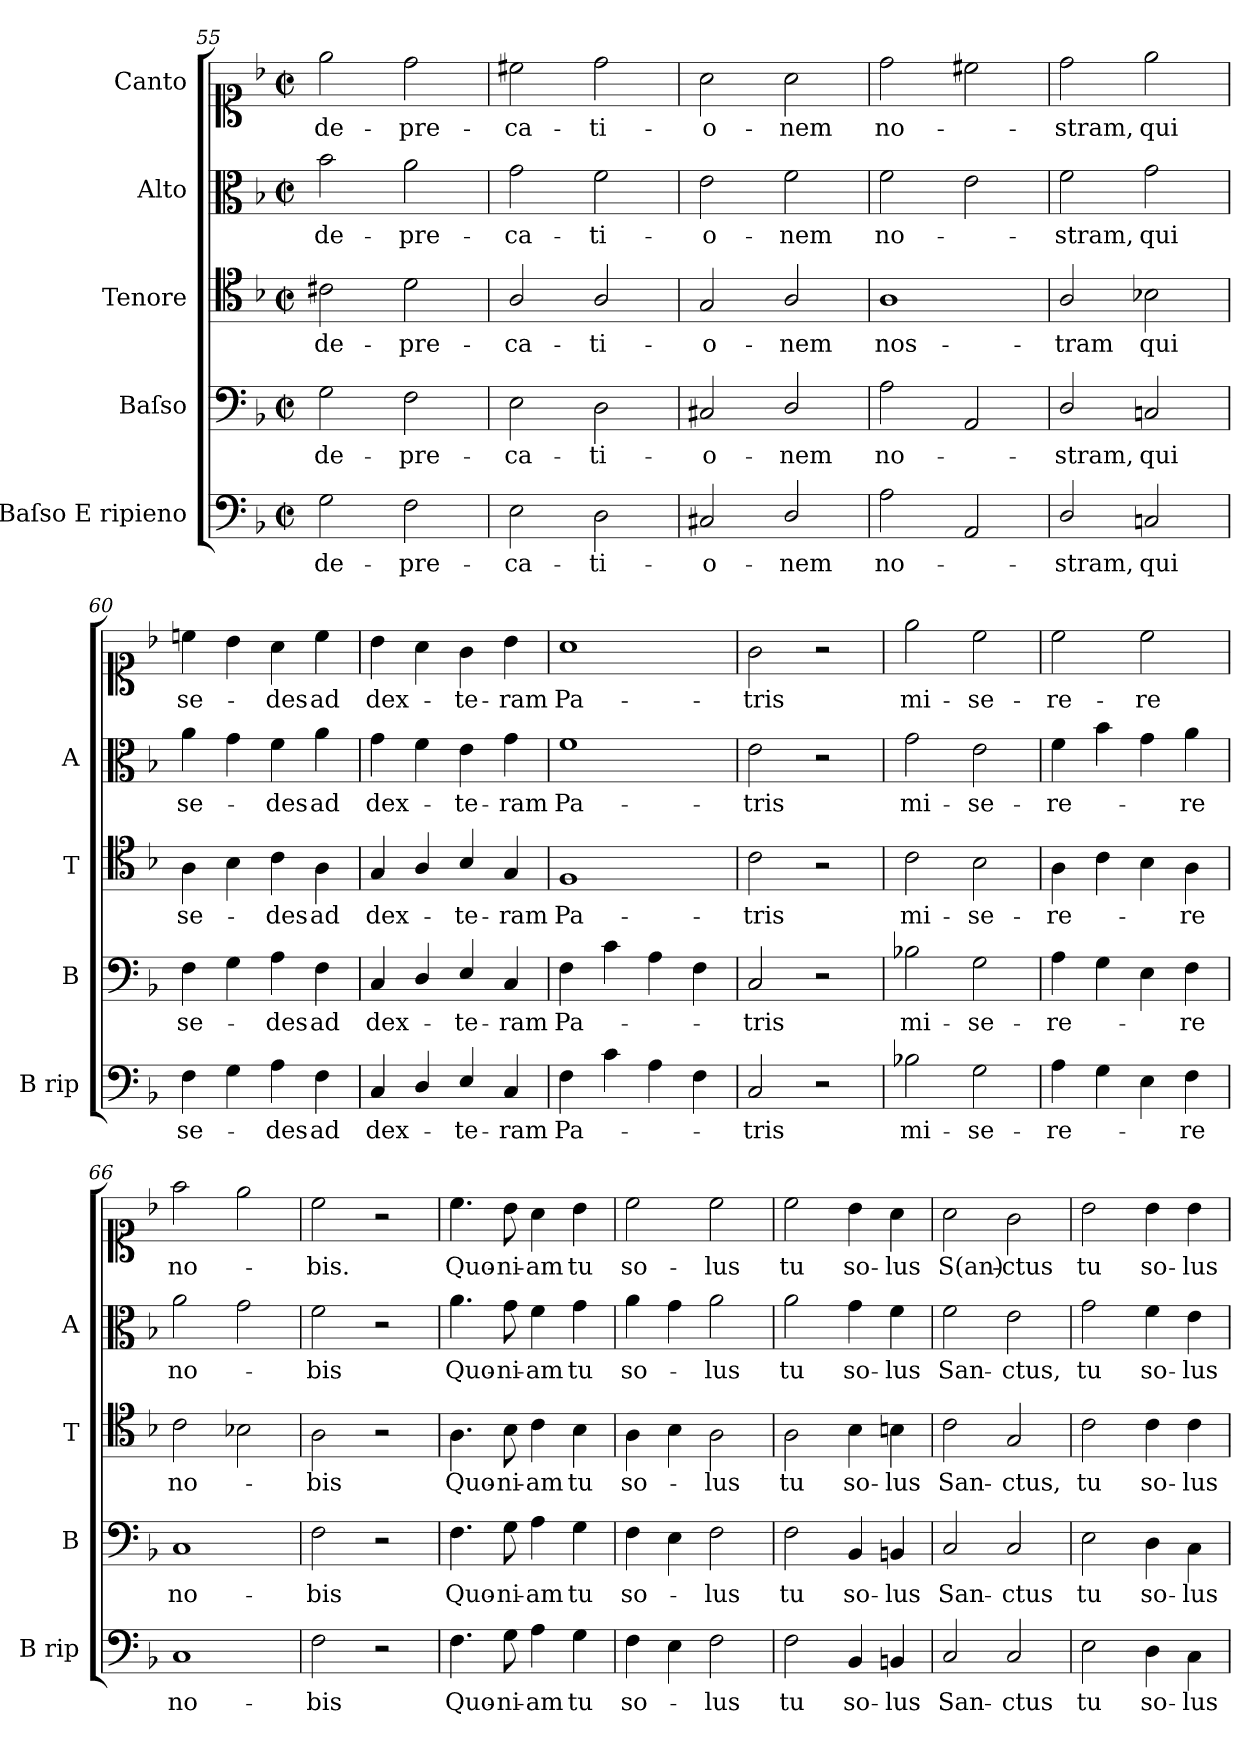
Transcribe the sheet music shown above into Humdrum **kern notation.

**kern	**text	**kern	**text	**kern	**text	**kern	**text	**kern	**text
*part5	*part5	*part4	*part4	*part3	*part3	*part2	*part2	*part1	*part1
*staff5	*staff5	*staff4	*staff4	*staff3	*staff3	*staff2	*staff2	*staff1	*staff1
*I"Baſso E ripieno	*	*I"Baſso	*	*I"Tenore	*	*I"Alto	*	*I"Canto	*
*I'B rip	*	*I'B	*	*I'T	*	*I'A	*	*	*
*clefF4	*	*clefF4	*	*clefC4	*	*clefC3	*	*clefC1	*
*k[b-]	*	*k[b-]	*	*k[b-]	*	*k[b-]	*	*k[b-]	*
*F:	*	*F:	*	*F:	*	*F:	*	*F:	*
*M2/2	*	*M2/2	*	*M2/2	*	*M2/2	*	*M2/2	*
*met(c|)	*	*met(c|)	*	*met(c|)	*	*met(c|)	*	*met(c|)	*
=55	=55	=55	=55	=55	=55	=55	=55	=55	=55
2G\	de-	2G\	de-	2c#X\	de-	2b-\	de-	2ee\	de-
2F\	-pre-	2F\	-pre-	2d\	-pre-	2a\	-pre-	2dd\	-pre-
=56	=56	=56	=56	=56	=56	=56	=56	=56	=56
2E\	-ca-	2E\	-ca-	2A/	-ca-	2g\	-ca-	2cc#X\	-ca-
2D\	-ti-	2D\	-ti-	2A/	-ti-	2f\	-ti-	2dd\	-ti-
=57	=57	=57	=57	=57	=57	=57	=57	=57	=57
2C#X/	-o-	2C#X/	-o-	2G/	-o-	2e\	-o-	2a\	-o-
2D/	-nem	2D/	-nem	2A/	-nem	2f\	-nem	2a\	-nem
=58	=58	=58	=58	=58	=58	=58	=58	=58	=58
2A\	no-	2A\	no-	1A	nos-	2f\	no-	2dd\	no-
2AA/	.	2AA/	.	.	.	2e\	.	2cc#X\	.
=59	=59	=59	=59	=59	=59	=59	=59	=59	=59
2D/	-stram,	2D/	-stram,	2A/	-tram	2f\	-stram,	2dd\	-stram,
2Cn/	qui	2Cn/	qui	2B-X\	qui	2g\	qui	2ee\	qui
=60	=60	=60	=60	=60	=60	=60	=60	=60	=60
4F\	se-	4F\	se-	4A\	se-	4a\	se-	4ccn\	se-
4G\	.	4G\	.	4B-\	.	4g\	.	4b-\	.
4A\	-des	4A\	-des	4c\	-des	4f\	-des	4a\	-des
4F\	ad	4F\	ad	4A\	ad	4a\	ad	4cc\	ad
=61	=61	=61	=61	=61	=61	=61	=61	=61	=61
4C/	dex-	4C/	dex-	4G/	dex-	4g\	dex-	4b-\	dex-
4D/	.	4D/	.	4A/	.	4f\	.	4a\	.
4E/	-te-	4E/	-te-	4B-/	-te-	4e\	-te-	4g\	-te-
4C/	-ram	4C/	-ram	4G/	-ram	4g\	-ram	4b-\	-ram
=62	=62	=62	=62	=62	=62	=62	=62	=62	=62
4F\	Pa-	4F\	Pa-	1F	Pa-	1f	Pa-	1a	Pa-
4c\	.	4c\	.	.	.	.	.	.	.
4A\	.	4A\	.	.	.	.	.	.	.
4F\	.	4F\	.	.	.	.	.	.	.
=63	=63	=63	=63	=63	=63	=63	=63	=63	=63
2C/	-tris	2C/	-tris	2c\	-tris	2e\	-tris	2g\	-tris
2r	.	2r	.	2r	.	2r	.	2r	.
=64	=64	=64	=64	=64	=64	=64	=64	=64	=64
2B-X\	mi-	2B-X\	mi-	2c\	mi-	2g\	mi-	2ee\	mi-
2G\	-se-	2G\	-se-	2B-\	-se-	2e\	-se-	2cc\	-se-
=65	=65	=65	=65	=65	=65	=65	=65	=65	=65
4A\	-re-	4A\	-re-	4A\	-re-	4f\	-re-	2cc\	-re-
4G\	.	4G\	.	4c\	.	4b-\	.	.	.
4E\	.	4E\	.	4B-\	.	4g\	.	2cc\	-re
4F\	-re	4F\	-re	4A\	-re	4a\	-re	.	.
=66	=66	=66	=66	=66	=66	=66	=66	=66	=66
1C	no-	1C	no-	2c\	no-	2a\	no-	2ff\	no-
.	.	.	.	2B-X\	.	2g\	.	2ee\	.
=67	=67	=67	=67	=67	=67	=67	=67	=67	=67
2F\	-bis	2F\	-bis	2A\	-bis	2f\	-bis	2cc\	-bis.
2r	.	2r	.	2r	.	2r	.	2r	.
=68	=68	=68	=68	=68	=68	=68	=68	=68	=68
4.F\	Quo-	4.F\	Quo-	4.A\	Quo-	4.a\	Quo-	4.cc\	Quo-
8G\	-ni-	8G\	-ni-	8B-\	-ni-	8g\	-ni-	8b-\	-ni-
4A\	-am	4A\	-am	4c\	-am	4f\	-am	4a\	-am
4G\	tu	4G\	tu	4B-\	tu	4g\	tu	4b-\	tu
=69	=69	=69	=69	=69	=69	=69	=69	=69	=69
4F\	so-	4F\	so-	4A\	so-	4a\	so-	2cc\	so-
4E\	.	4E\	.	4B-\	.	4g\	.	.	.
2F\	-lus	2F\	-lus	2A\	-lus	2a\	-lus	2cc\	-lus
=70	=70	=70	=70	=70	=70	=70	=70	=70	=70
2F\	tu	2F\	tu	2A\	tu	2a\	tu	2cc\	tu
4BB-/	so-	4BB-/	so-	4B-\	so-	4g\	so-	4b-\	so-
4BBn/	-lus	4BBn/	-lus	4Bn\	-lus	4f\	-lus	4a\	-lus
=71	=71	=71	=71	=71	=71	=71	=71	=71	=71
2C/	San-	2C/	San-	2c\	San-	2f\	San-	2a\	S(an)-
2C/	-ctus	2C/	-ctus	2G/	-ctus,	2e\	-ctus,	2g\	-ctus
=72	=72	=72	=72	=72	=72	=72	=72	=72	=72
2E\	tu	2E\	tu	2c\	tu	2g\	tu	2b-\	tu
4D\	so-	4D\	so-	4c\	so-	4f\	so-	4b-\	so-
4C\	-lus	4C\	-lus	4c\	-lus	4e\	-lus	4b-\	-lus
=	=	=	=	=	=	=	=	=	=
*-	*-	*-	*-	*-	*-	*-	*-	*-	*-
